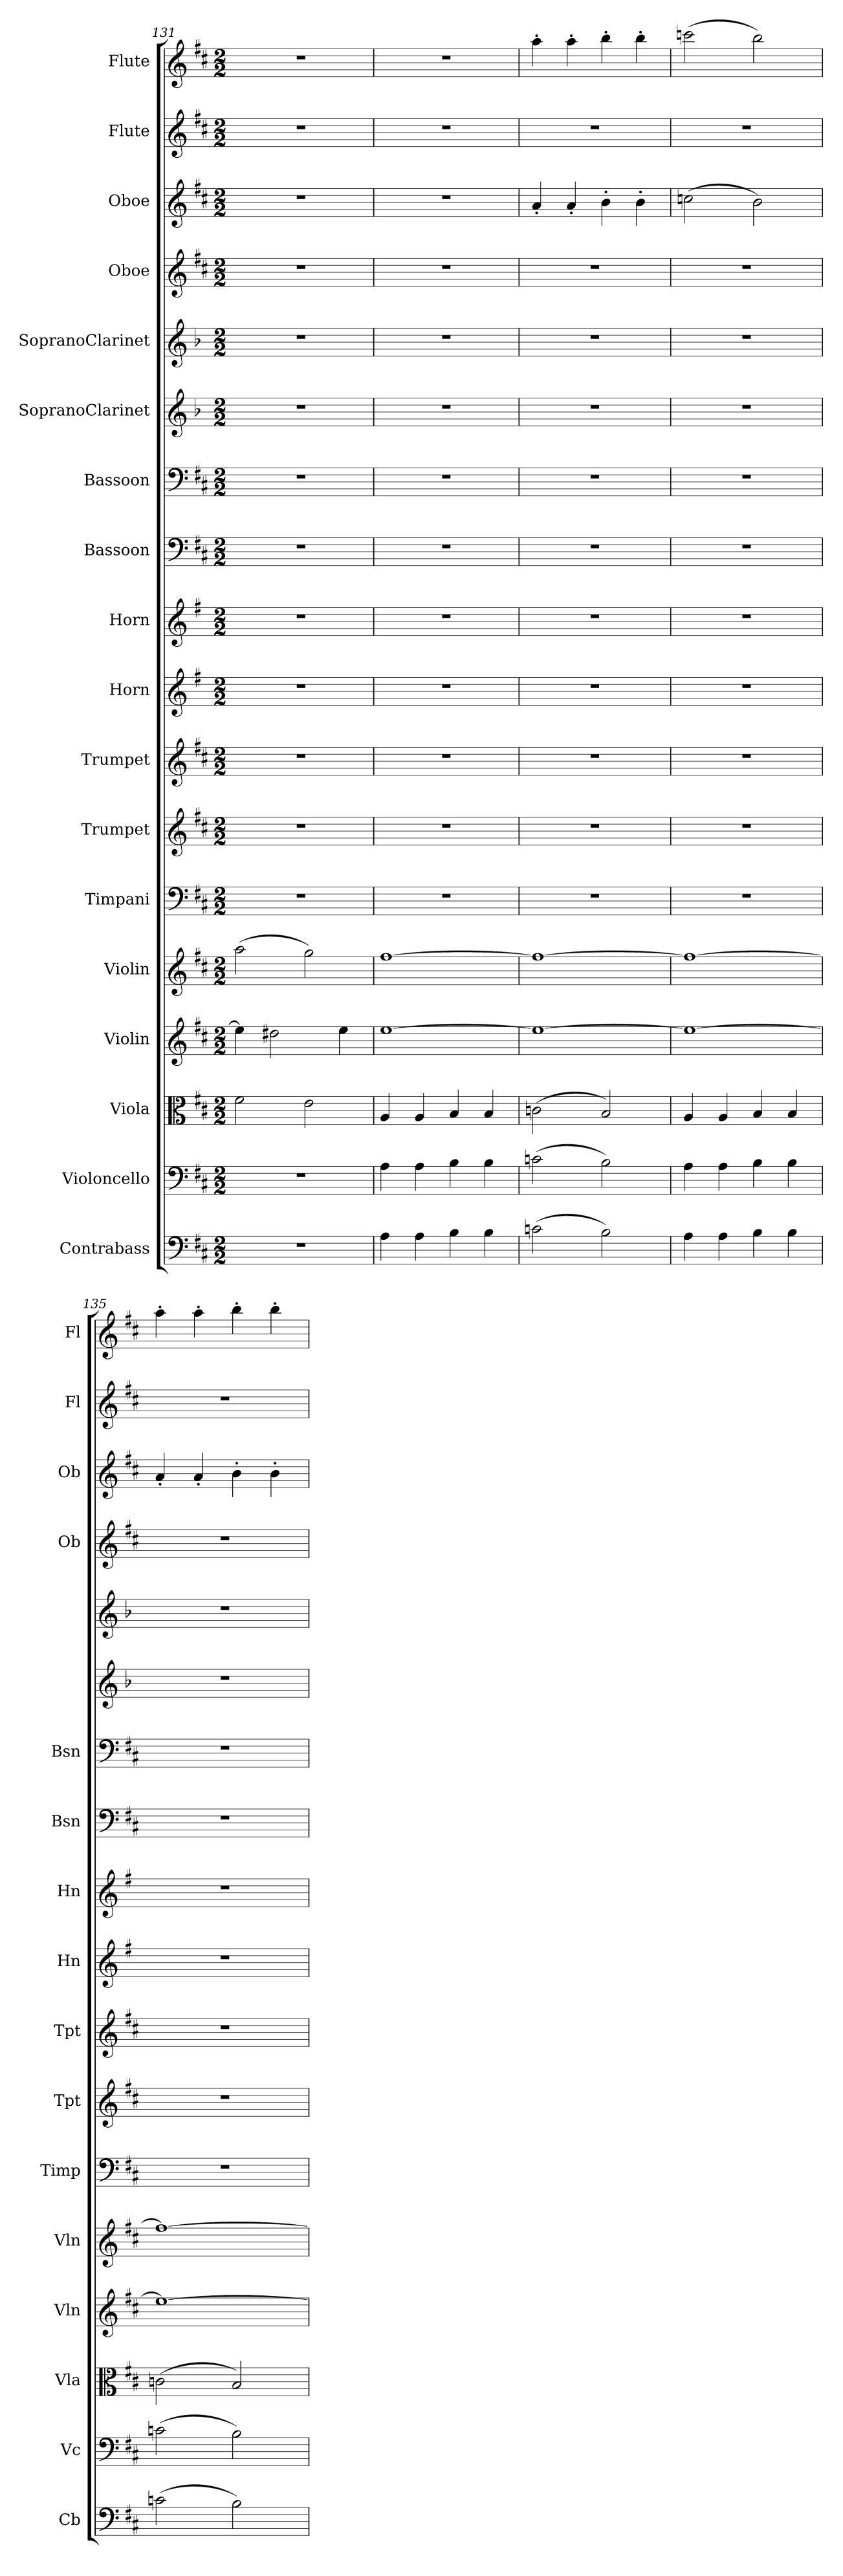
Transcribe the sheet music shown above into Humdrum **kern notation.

**kern	**kern	**kern	**kern	**kern	**kern	**kern	**kern	**kern	**kern	**kern	**kern	**kern	**kern	**kern	**kern	**kern	**kern
*part18	*part17	*part16	*part15	*part14	*part13	*part12	*part11	*part10	*part9	*part8	*part7	*part6	*part5	*part4	*part3	*part2	*part1
*staff18	*staff17	*staff16	*staff15	*staff14	*staff13	*staff12	*staff11	*staff10	*staff9	*staff8	*staff7	*staff6	*staff5	*staff4	*staff3	*staff2	*staff1
*I"Contrabass	*I"Violoncello	*I"Viola	*I"Violin	*I"Violin	*I"Timpani	*I"Trumpet	*I"Trumpet	*I"Horn	*I"Horn	*I"Bassoon	*I"Bassoon	*I"SopranoClarinet	*I"SopranoClarinet	*I"Oboe	*I"Oboe	*I"Flute	*I"Flute
*I'Cb	*I'Vc	*I'Vla	*I'Vln	*I'Vln	*I'Timp	*I'Tpt	*I'Tpt	*I'Hn	*I'Hn	*I'Bsn	*I'Bsn	*	*	*I'Ob	*I'Ob	*I'Fl	*I'Fl
*clefF4	*clefF4	*clefC3	*clefG2	*clefG2	*clefF4	*clefG2	*clefG2	*clefG2	*clefG2	*clefF4	*clefF4	*clefG2	*clefG2	*clefG2	*clefG2	*clefG2	*clefG2
*ITrd7c12	*	*	*	*	*	*ITrd1c2	*ITrd1c2	*ITrd4c7	*ITrd4c7	*	*	*	*	*	*	*	*
*k[f#c#]	*k[f#c#]	*k[f#c#]	*k[f#c#]	*k[f#c#]	*k[f#c#]	*k[]	*k[]	*k[]	*k[]	*k[f#c#]	*k[f#c#]	*k[b-]	*k[b-]	*k[f#c#]	*k[f#c#]	*k[f#c#]	*k[f#c#]
*D:	*D:	*D:	*D:	*D:	*D:	*	*	*	*	*D:	*D:	*	*	*D:	*D:	*D:	*D:
*M2/2	*M2/2	*M2/2	*M2/2	*M2/2	*M2/2	*M2/2	*M2/2	*M2/2	*M2/2	*M2/2	*M2/2	*M2/2	*M2/2	*M2/2	*M2/2	*M2/2	*M2/2
=131	=131	=131	=131	=131	=131	=131	=131	=131	=131	=131	=131	=131	=131	=131	=131	=131	=131
1r	1r	2f#\	4ee\]	(>2aa\	1r	1r	1r	1r	1r	1r	1r	1r	1r	1r	1r	1r	1r
.	.	.	2dd#X\	.	.	.	.	.	.	.	.	.	.	.	.	.	.
.	.	2e\	.	2gg\)	.	.	.	.	.	.	.	.	.	.	.	.	.
.	.	.	4ee\	.	.	.	.	.	.	.	.	.	.	.	.	.	.
=132	=132	=132	=132	=132	=132	=132	=132	=132	=132	=132	=132	=132	=132	=132	=132	=132	=132
4AA\	4A\	4A/	[1ee	[1ff#	1r	1r	1r	1r	1r	1r	1r	1r	1r	1r	1r	1r	1r
4AA\	4A\	4A/	.	.	.	.	.	.	.	.	.	.	.	.	.	.	.
4BB\	4B\	4B/	.	.	.	.	.	.	.	.	.	.	.	.	.	.	.
4BB\	4B\	4B/	.	.	.	.	.	.	.	.	.	.	.	.	.	.	.
=133	=133	=133	=133	=133	=133	=133	=133	=133	=133	=133	=133	=133	=133	=133	=133	=133	=133
(>2Cn\	(>2cn\	(>2cn\	1ee_	1ff#_	1r	1r	1r	1r	1r	1r	1r	1r	1r	1r	4a'/	1r	4aa'\
.	.	.	.	.	.	.	.	.	.	.	.	.	.	.	4a'/	.	4aa'\
2BB\)	2B\)	2B/)	.	.	.	.	.	.	.	.	.	.	.	.	4b'\	.	4bb'\
.	.	.	.	.	.	.	.	.	.	.	.	.	.	.	4b'\	.	4bb'\
=134	=134	=134	=134	=134	=134	=134	=134	=134	=134	=134	=134	=134	=134	=134	=134	=134	=134
4AA\	4A\	4A/	1ee_	1ff#_	1r	1r	1r	1r	1r	1r	1r	1r	1r	1r	(>2ccn\	1r	(>2cccn\
4AA\	4A\	4A/	.	.	.	.	.	.	.	.	.	.	.	.	.	.	.
4BB\	4B\	4B/	.	.	.	.	.	.	.	.	.	.	.	.	2b\)	.	2bb\)
4BB\	4B\	4B/	.	.	.	.	.	.	.	.	.	.	.	.	.	.	.
=135	=135	=135	=135	=135	=135	=135	=135	=135	=135	=135	=135	=135	=135	=135	=135	=135	=135
(>2Cn\	(>2cn\	(>2cn\	1ee_	1ff#_	1r	1r	1r	1r	1r	1r	1r	1r	1r	1r	4a'/	1r	4aa'\
.	.	.	.	.	.	.	.	.	.	.	.	.	.	.	4a'/	.	4aa'\
2BB\)	2B\)	2B/)	.	.	.	.	.	.	.	.	.	.	.	.	4b'\	.	4bb'\
.	.	.	.	.	.	.	.	.	.	.	.	.	.	.	4b'\	.	4bb'\
=	=	=	=	=	=	=	=	=	=	=	=	=	=	=	=	=	=
*-	*-	*-	*-	*-	*-	*-	*-	*-	*-	*-	*-	*-	*-	*-	*-	*-	*-
